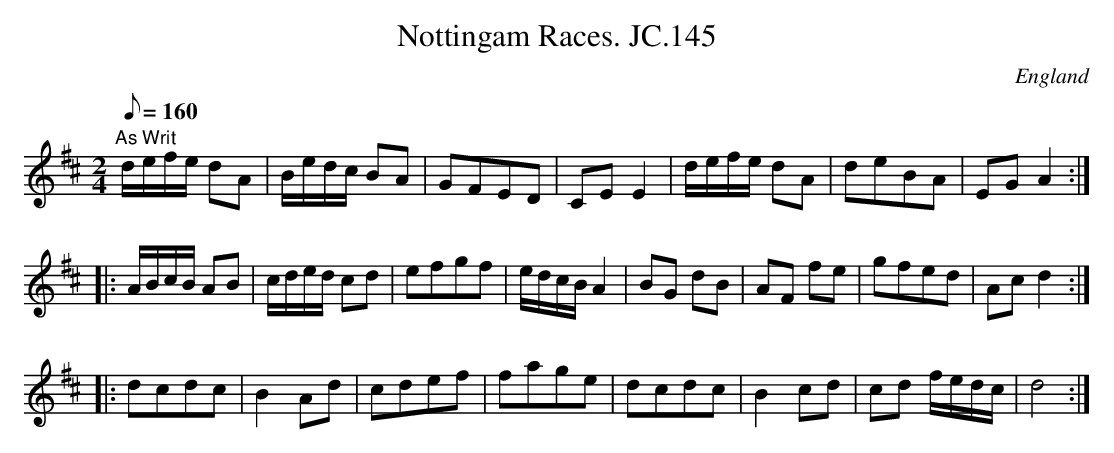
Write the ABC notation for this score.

X:1
T:Nottingam Races. JC.145
M:2/4
L:1/8
Q:160
O:England
K:D
"As Writ"d/e/f/e/ dA|B/e/d/c/ BA|GFED|CEE2|d/e/f/e/ dA|deBA|EGA2:|!
|:A/B/c/B/ AB|c/d/e/d/ cd|efgf|e/d/c/B/A2|BG dB|AF fe|gfed|Acd2:|!
|:dcdc|B2Ad|cdef|fage|dcdc|B2cd|cd f/e/d/c/|d4:|]
